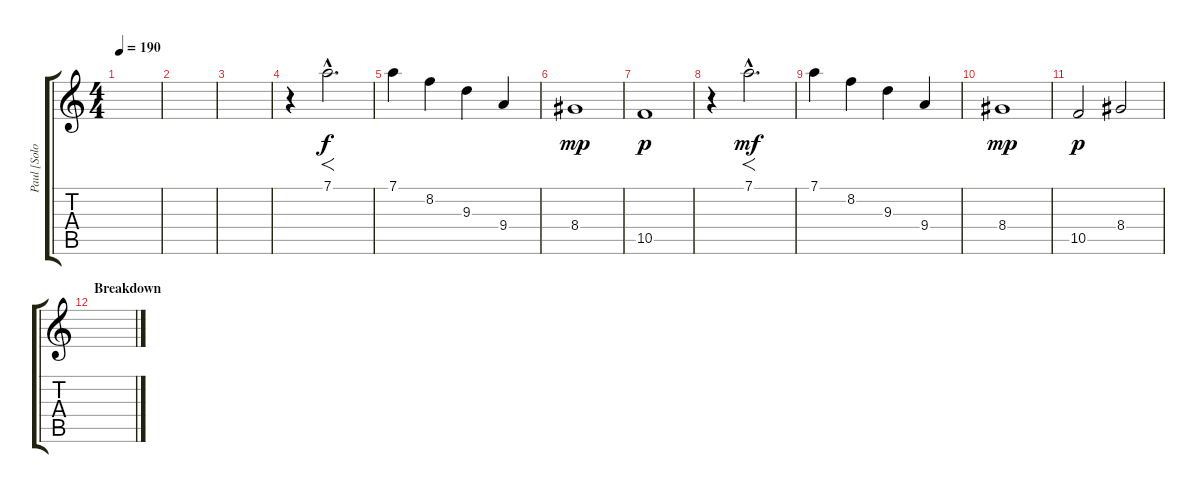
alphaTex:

\track ("Paul [Solo Guitar]" "Paul [Solo") {instrument distortionguitar}
\staff {score tabs}
\tuning (D4 A3 F3 C3 G2 D2) {hide}
\ts (4 4)
\tempo 190
\clef g2
\ks c
|
|
|
r.4 7.1{hac}.2{f d} |
7.1.4 8.2.4 9.3.4 9.4.4 |
8.4.1{dy mp} |
10.5.1{dy p} |
r.4 7.1{hac}.2{f d dy mf} |
7.1.4 8.2.4 9.3.4 9.4.4 |
8.4.1{dy mp} |
10.5.2{dy p} 8.4.2 |
\section ("" "Breakdown")
